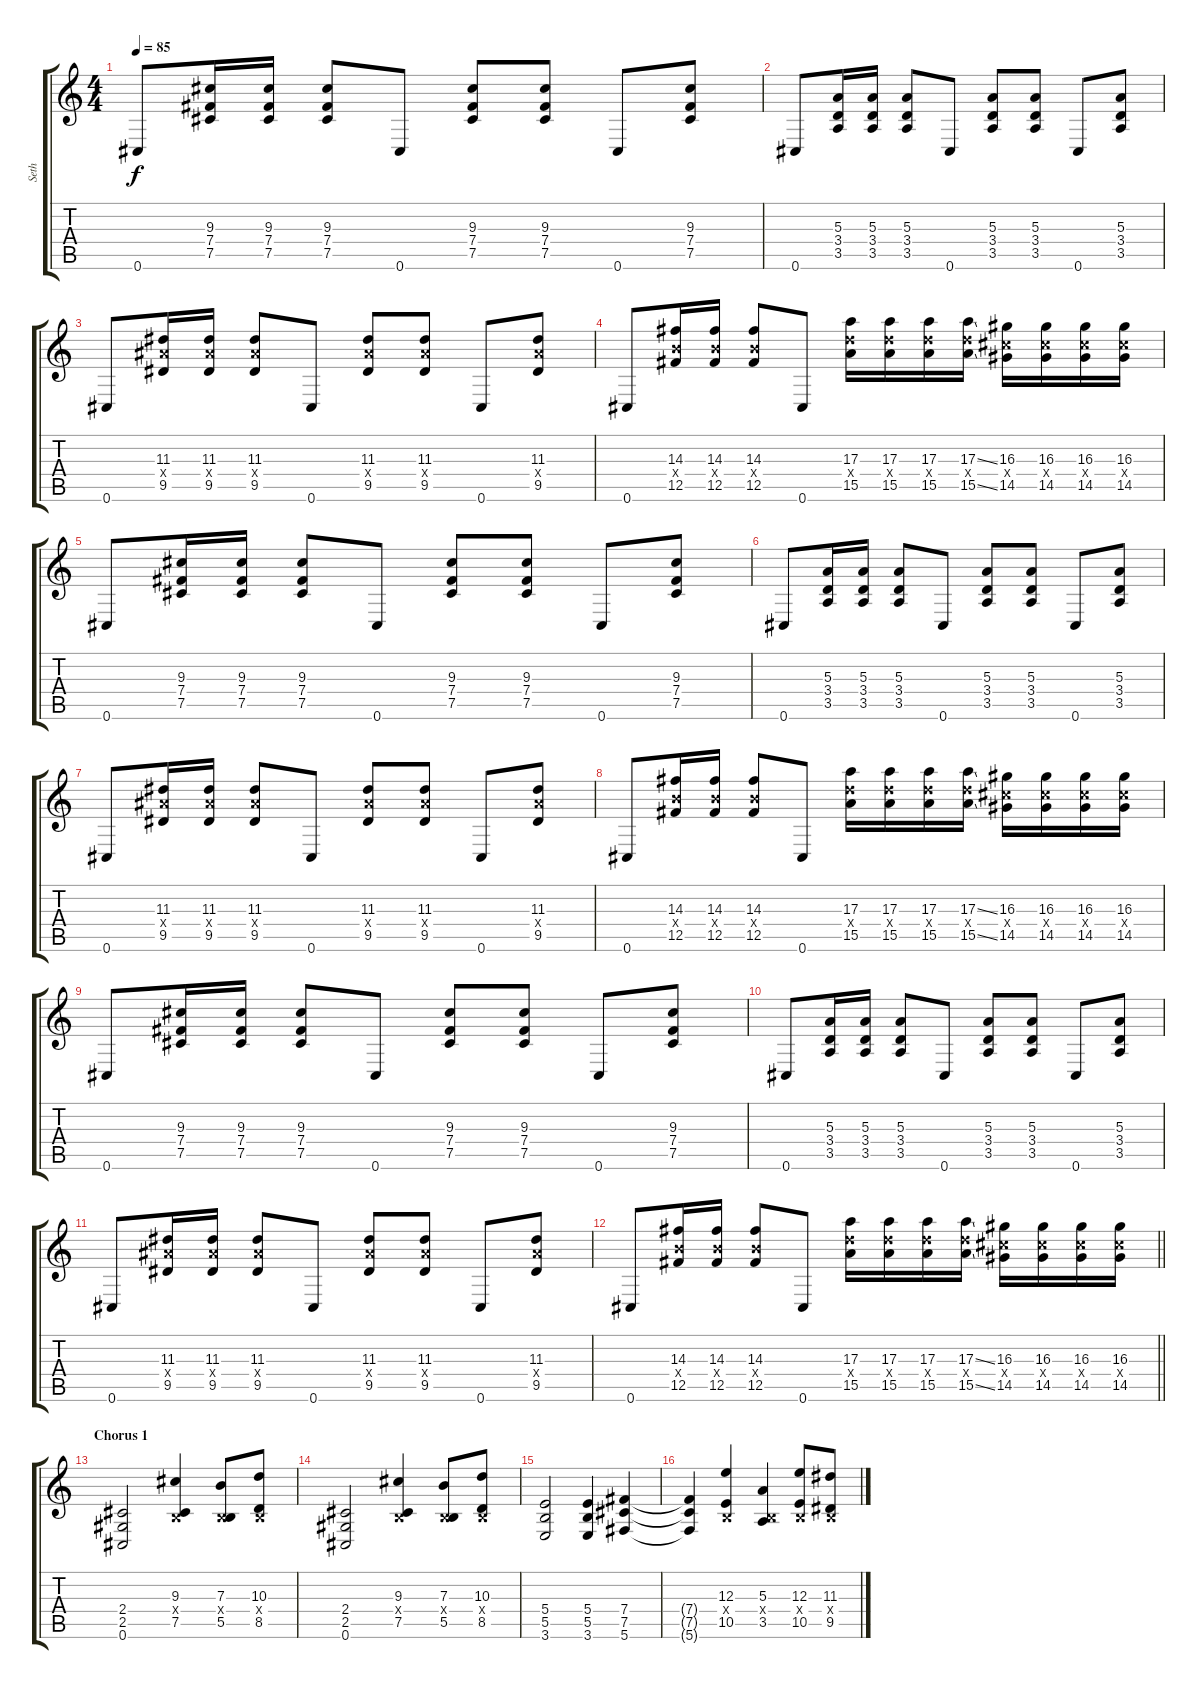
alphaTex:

\track ("Seth" "Seth") {instrument distortionguitar}
\staff {score tabs}
\tuning (Db4 Ab3 E3 B2 Gb2 Db2) {hide}
\ts (4 4)
\tempo 85
\clef g2
\ks c
0.6.8{dy f} (9.3 7.4 7.5).16 (9.3 7.4 7.5).16 (9.3 7.4 7.5).8 0.6.8 (9.3 7.4 7.5).8 (9.3 7.4 7.5).8 0.6.8 (9.3 7.4 7.5).8 |
0.6.8 (5.3 3.4 3.5).16 (5.3 3.4 3.5).16 (5.3 3.4 3.5).8 0.6.8 (5.3 3.4 3.5).8 (5.3 3.4 3.5).8 0.6.8 (5.3 3.4 3.5).8 |
0.6.8 (11.3 11.4{x} 9.5).16 (11.3 11.4{x} 9.5).16 (11.3 11.4{x} 9.5).8 0.6.8 (11.3 11.4{x} 9.5).8 (11.3 11.4{x} 9.5).8 0.6.8 (11.3 11.4{x} 9.5).8 |
0.6.8 (14.3 12.4{x} 12.5).16 (14.3 12.4{x} 12.5).16 (14.3 12.4{x} 12.5).8 0.6.8 (17.3 15.4{x} 15.5).16 (17.3 15.4{x} 15.5).16 (17.3 15.4{x} 15.5).16 (17.3{ss} 15.4{x} 15.5{ss}).16 (16.3 14.4{x} 14.5).16 (16.3 14.4{x} 14.5).16 (16.3 14.4{x} 14.5).16 (16.3 14.4{x} 14.5).16 |
0.6.8 (9.3 7.4 7.5).16 (9.3 7.4 7.5).16 (9.3 7.4 7.5).8 0.6.8 (9.3 7.4 7.5).8 (9.3 7.4 7.5).8 0.6.8 (9.3 7.4 7.5).8 |
0.6.8 (5.3 3.4 3.5).16 (5.3 3.4 3.5).16 (5.3 3.4 3.5).8 0.6.8 (5.3 3.4 3.5).8 (5.3 3.4 3.5).8 0.6.8 (5.3 3.4 3.5).8 |
0.6.8 (11.3 11.4{x} 9.5).16 (11.3 11.4{x} 9.5).16 (11.3 11.4{x} 9.5).8 0.6.8 (11.3 11.4{x} 9.5).8 (11.3 11.4{x} 9.5).8 0.6.8 (11.3 11.4{x} 9.5).8 |
0.6.8 (14.3 12.4{x} 12.5).16 (14.3 12.4{x} 12.5).16 (14.3 12.4{x} 12.5).8 0.6.8 (17.3 15.4{x} 15.5).16 (17.3 15.4{x} 15.5).16 (17.3 15.4{x} 15.5).16 (17.3{ss} 15.4{x} 15.5{ss}).16 (16.3 14.4{x} 14.5).16 (16.3 14.4{x} 14.5).16 (16.3 14.4{x} 14.5).16 (16.3 14.4{x} 14.5).16 |
0.6.8 (9.3 7.4 7.5).16 (9.3 7.4 7.5).16 (9.3 7.4 7.5).8 0.6.8 (9.3 7.4 7.5).8 (9.3 7.4 7.5).8 0.6.8 (9.3 7.4 7.5).8 |
0.6.8 (5.3 3.4 3.5).16 (5.3 3.4 3.5).16 (5.3 3.4 3.5).8 0.6.8 (5.3 3.4 3.5).8 (5.3 3.4 3.5).8 0.6.8 (5.3 3.4 3.5).8 |
0.6.8 (11.3 11.4{x} 9.5).16 (11.3 11.4{x} 9.5).16 (11.3 11.4{x} 9.5).8 0.6.8 (11.3 11.4{x} 9.5).8 (11.3 11.4{x} 9.5).8 0.6.8 (11.3 11.4{x} 9.5).8 |
\barLineRight lightlight
0.6.8 (14.3 12.4{x} 12.5).16 (14.3 12.4{x} 12.5).16 (14.3 12.4{x} 12.5).8 0.6.8 (17.3 15.4{x} 15.5).16 (17.3 15.4{x} 15.5).16 (17.3 15.4{x} 15.5).16 (17.3{ss} 15.4{x} 15.5{ss}).16 (16.3 14.4{x} 14.5).16 (16.3 14.4{x} 14.5).16 (16.3 14.4{x} 14.5).16 (16.3 14.4{x} 14.5).16 |
\section ("" "Chorus 1")
(2.4 2.5 0.6).2 (9.3 0.4{x} 7.5).4 (7.3 0.4{x} 5.5).8 (10.3 0.4{x} 8.5).8 |
(2.4 2.5 0.6).2 (9.3 0.4{x} 7.5).4 (7.3 0.4{x} 5.5).8 (10.3 0.4{x} 8.5).8 |
(5.4 5.5 3.6).2 (5.4 5.5 3.6).4 (7.4 7.5 5.6).4 |
(7.4{t} 7.5{t} 5.6{t}).4 (12.3 0.4{x} 10.5).4 (5.3 0.4{x} 3.5).4 (12.3 0.4{x} 10.5).8 (11.3 0.4{x} 9.5).8
